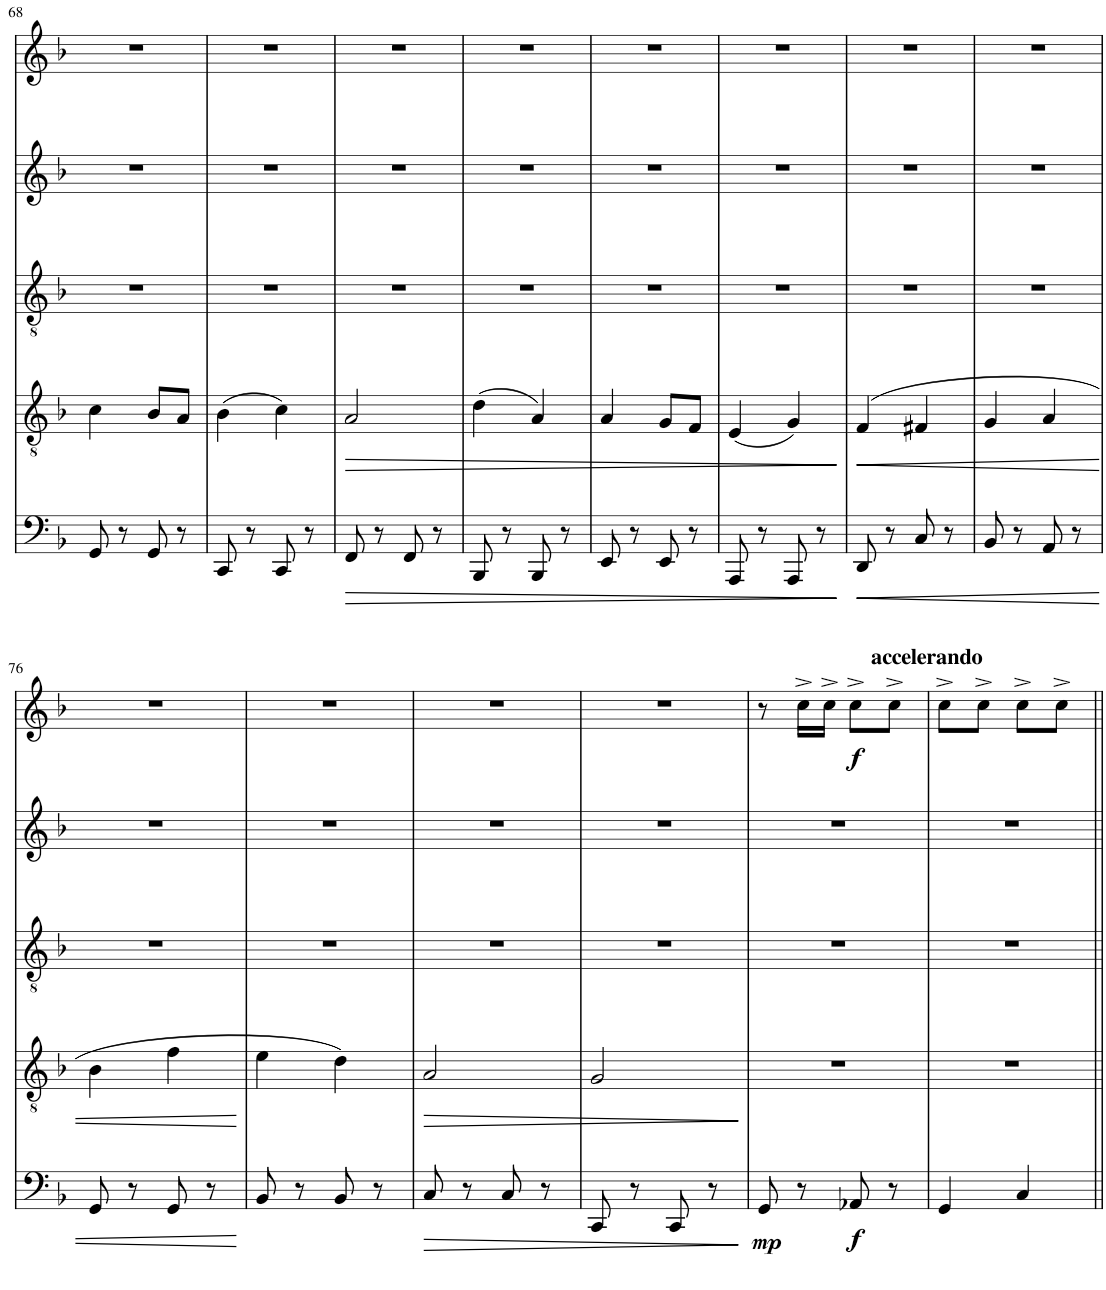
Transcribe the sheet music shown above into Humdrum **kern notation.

**kern	**dynam	**kern	**dynam	**kern	**kern	**kern	**dynam
*part5	*part5	*part4	*part4	*part3	*part2	*part1	*part1
*staff5	*staff5	*staff4	*staff4	*staff3	*staff2	*staff1	*staff1
*I"Bass	*	*I"Acc 3	*	*I"Acc 2	*I"Obbligato	*I"Acc 1	*
*	*	*I'Acc	*	*I'Acc	*	*I'Acc	*
!!LO:PB:g=z
*clefF4	*	*clefGv2	*	*clefGv2	*clefG2	*clefG2	*
*Trd7c12	*	*	*	*	*	*	*
*k[b-]	*	*k[b-]	*	*k[b-]	*k[b-]	*k[b-]	*
*M2/4	*	*M2/4	*	*M2/4	*M2/4	*M2/4	*
=68	=68	=68	=68	=68	=68	=68	=68
8GG/	.	4c\	.	2r	2r	2r	.
8r	.	.	.	.	.	.	.
8GG/	.	8B-/L	.	.	.	.	.
8r	.	8A/J	.	.	.	.	.
=69	=69	=69	=69	=69	=69	=69	=69
8CC/	.	(4B-\	.	2r	2r	2r	.
8r	.	.	.	.	.	.	.
8CC/	.	4c\)	.	.	.	.	.
8r	.	.	.	.	.	.	.
=70	=70	=70	=70	=70	=70	=70	=70
!	!LO:HP:b	!	!LO:HP:b	!	!	!	!
8FF/	>	2A/	>	2r	2r	2r	.
8r	.	.	.	.	.	.	.
8FF/	.	.	.	.	.	.	.
8r	.	.	.	.	.	.	.
=71	=71	=71	=71	=71	=71	=71	=71
8BBB-/	.	(4d\	.	2r	2r	2r	.
8r	.	.	.	.	.	.	.
8BBB-/	.	4A/)	.	.	.	.	.
8r	.	.	.	.	.	.	.
=72	=72	=72	=72	=72	=72	=72	=72
8EE/	.	4A/	.	2r	2r	2r	.
8r	.	.	.	.	.	.	.
8EE/	.	8G/L	.	.	.	.	.
8r	.	8F/J	.	.	.	.	.
=73	=73	=73	=73	=73	=73	=73	=73
8AAA/	.	(4E/	.	2r	2r	2r	.
8r	.	.	.	.	.	.	.
8AAA/	.	4G/)	.	.	.	.	.
8r	.	.	.	.	.	.	.
.	]	.	]	.	.	.	.
=74	=74	=74	=74	=74	=74	=74	=74
!	!LO:HP:b	!	!LO:HP:b	!	!	!	!
8DD/	<	(4F/	<	2r	2r	2r	.
8r	.	.	.	.	.	.	.
8C/	.	4F#X/	.	.	.	.	.
8r	.	.	.	.	.	.	.
=75	=75	=75	=75	=75	=75	=75	=75
8BB-/	.	4G/	.	2r	2r	2r	.
8r	.	.	.	.	.	.	.
8AA/	.	4A/	.	.	.	.	.
8r	.	.	.	.	.	.	.
!!LO:LB:g=z
=76	=76	=76	=76	=76	=76	=76	=76
8GG/	.	4B-\	.	2r	2r	2r	.
8r	.	.	.	.	.	.	.
8GG/	.	4f\	.	.	.	.	.
8r	.	.	.	.	.	.	.
.	[	.	[	.	.	.	.
=77	=77	=77	=77	=77	=77	=77	=77
8BB-/	.	4e\	.	2r	2r	2r	.
8r	.	.	.	.	.	.	.
8BB-/	.	4d\)	.	.	.	.	.
8r	.	.	.	.	.	.	.
=78	=78	=78	=78	=78	=78	=78	=78
!	!LO:HP:b	!	!LO:HP:b	!	!	!	!
8C/	>	2A/	>	2r	2r	2r	.
8r	.	.	.	.	.	.	.
8C/	.	.	.	.	.	.	.
8r	.	.	.	.	.	.	.
=79	=79	=79	=79	=79	=79	=79	=79
8CC/	.	2G/	.	2r	2r	2r	.
8r	.	.	.	.	.	.	.
8CC/	.	.	.	.	.	.	.
8r	.	.	.	.	.	.	.
.	]	.	]	.	.	.	.
=80	=80	=80	=80	=80	=80	=80	=80
!	!LO:DY:b	!	!	!	!	!	!
8GG/	mp	2r	.	2r	2r	8r	.
8r	.	.	.	.	.	16cc^\LL	.
.	.	.	.	.	.	16cc^\JJ	.
!	!	!	!	!	!	!LO:TX:a:B:t=accelerando	!
!	!LO:DY:b	!	!	!	!	!	!LO:DY:b
8AA-X/	f	.	.	.	.	8cc^\L	f
8r	.	.	.	.	.	8cc^\J	.
=81	=81	=81	=81	=81	=81	=81	=81
4GG/	.	2r	.	2r	2r	8cc^\L	.
.	.	.	.	.	.	8cc^\J	.
4C/	.	.	.	.	.	8cc^\L	.
.	.	.	.	.	.	8cc^\J	.
=||	=||	=||	=||	=||	=||	=||	=||
*-	*-	*-	*-	*-	*-	*-	*-
